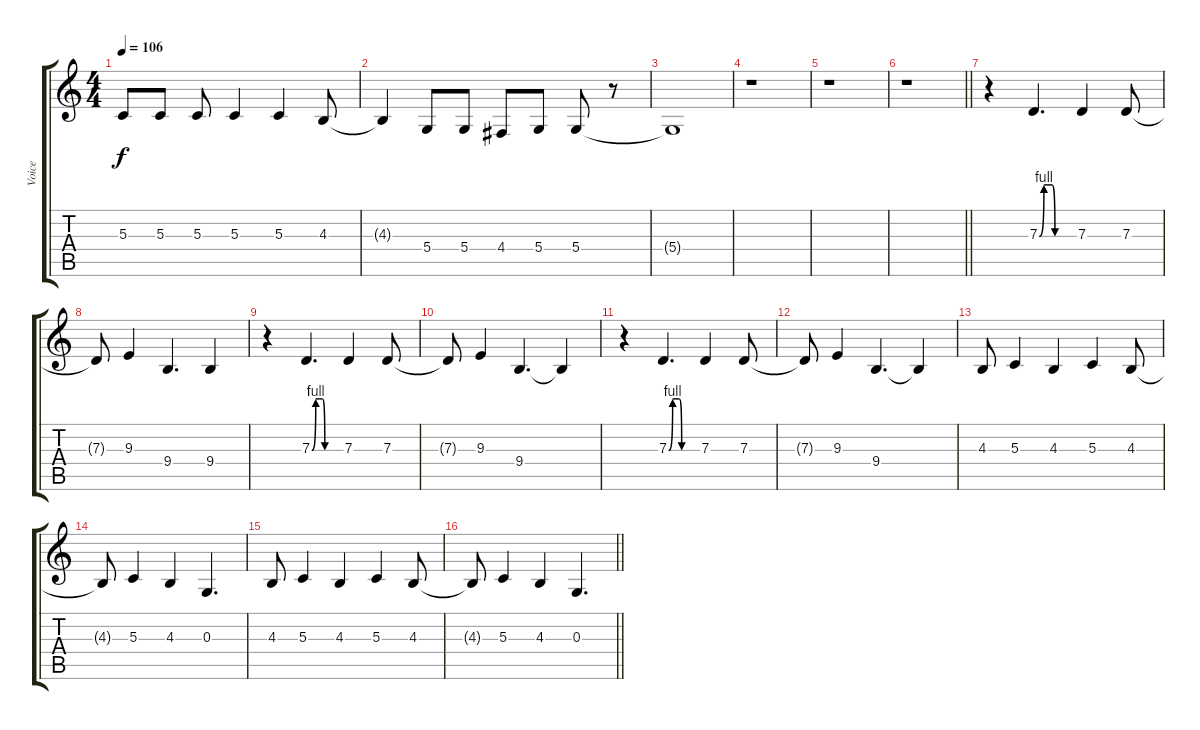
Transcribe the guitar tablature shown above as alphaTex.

\track ("Voice" "Voice") {instrument cello}
\staff {score tabs}
\tuning (E4 B3 G3 D3 A2 E2) {hide}
\ts (4 4)
\tempo 106
\clef g2
\ks c
5.3.8{dy f} 5.3.8 5.3.8 5.3.4 5.3.4 4.3.8 |
4.3{t}.4 5.4.8 5.4.8 4.4.8 5.4.8 5.4.8 r.8 |
5.4{t}.1 |
r.1 |
r.1 |
\barLineRight lightlight
r.1 |
r.4 7.3{be (custom 0 0 8 4 15 4 22 4 27 0 30 0 45 0 60 0)}.4{d} 7.3.4 7.3.8 |
7.3{t}.8 9.3.4 9.4.4{d} 9.4.4 |
r.4 7.3{be (custom 0 0 8 4 15 4 22 4 27 0 30 0 45 0 60 0)}.4{d} 7.3.4 7.3.8 |
7.3{t}.8 9.3.4 9.4.4{d} 9.4{t}.4 |
r.4 7.3{be (custom 0 0 8 4 15 4 22 4 27 0 30 0 45 0 60 0)}.4{d} 7.3.4 7.3.8 |
7.3{t}.8 9.3.4 9.4.4{d} 9.4{t}.4 |
4.3.8 5.3.4 4.3.4 5.3.4 4.3.8 |
4.3{t}.8 5.3.4 4.3.4 0.3.4{d} |
4.3.8 5.3.4 4.3.4 5.3.4 4.3.8 |
\barLineRight lightlight
4.3{t}.8 5.3.4 4.3.4 0.3.4{d}
